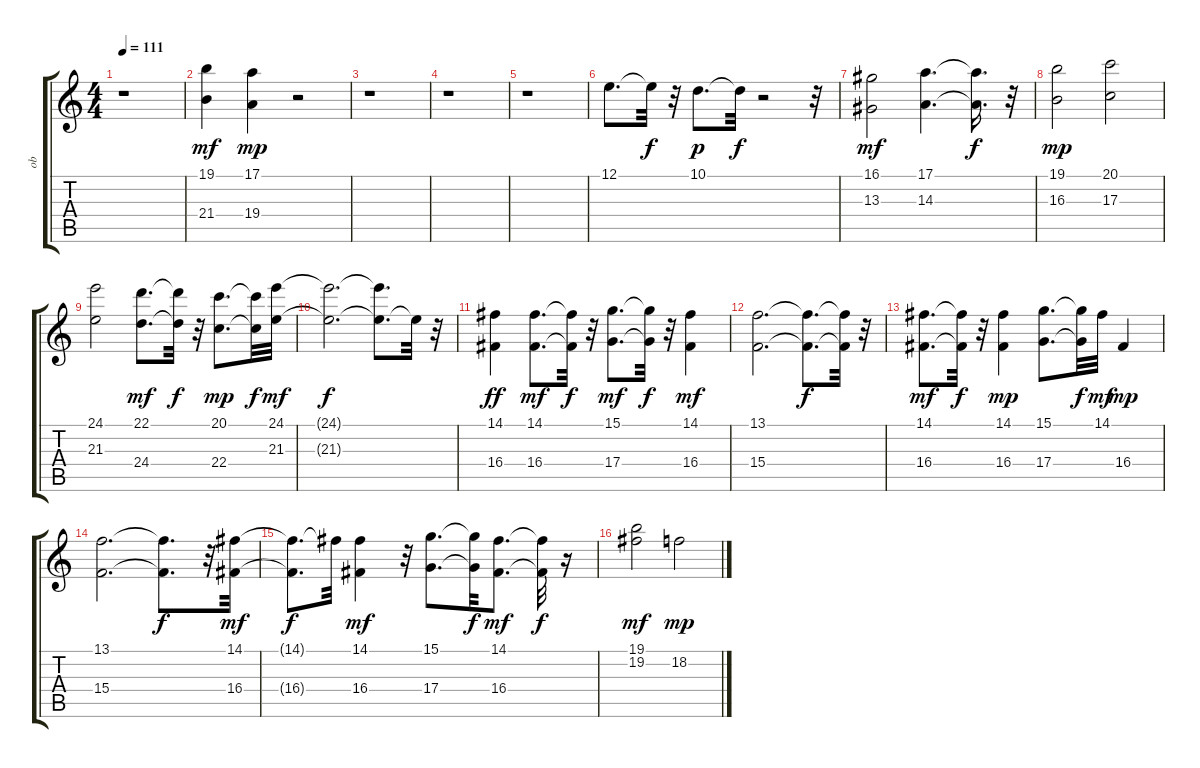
\track ("ob" "ob") {instrument oboe}
\staff {score tabs}
\tuning (E4 B3 G3 D3 A2 E2) {hide}
\ts (4 4)
\tempo 111
\clef g2
\ks c
r.1{dy f} |
(19.1 21.4).4{dy mf} (17.1 19.4).4{dy mp} r.2 |
r.1 |
r.1 |
r.1 |
12.1.8{d} 12.1{t}.32{dy f} r.32 10.1.8{d dy p} 10.1{t}.32{dy f} r.2 r.32 |
(16.1 13.3).2{dy mf} (17.1 14.3).4{d} (17.1{t} 14.3{t}).16{d dy f} r.32 |
(19.1 16.3).2{dy mp} (20.1 17.3).2 |
(24.1 21.3).2 (22.1 24.4).8{d dy mf} (22.1{t} 24.4{t}).32{dy f} r.32 (20.1 22.4).8{d dy mp} (20.1{t} 22.4{t}).32{dy f} (24.1 21.3).32{dy mf} |
(24.1{t} 21.3{t}).2{d dy f} (24.1{t} 21.3{t}).8{d} 21.3{t}.32 r.32 |
(14.1 16.4).4{dy ff} (14.1 16.4).8{d dy mf} (14.1{t} 16.4{t}).32{dy f} r.32 (15.1 17.4).8{d dy mf} (15.1{t} 17.4{t}).32{dy f} r.32 (14.1 16.4).4{dy mf} |
(13.1 15.4).2{d} (13.1{t} 15.4{t}).8{d dy f} (13.1{t} 15.4{t}).32 r.32 |
(14.1 16.4).8{d dy mf} (14.1{t} 16.4{t}).32{dy f} r.32 (14.1 16.4).4{dy mp} (15.1 17.4).8{d} (15.1{t} 17.4{t}).32{dy f} 14.1.32{dy mf} 16.4.4{dy mp} |
(13.1 15.4).2{d} (13.1{t} 15.4{t}).8{d dy f} r.32 (14.1 16.4).32{dy mf} |
(14.1{t} 16.4{t}).8{d dy f} 14.1{t}.32 (14.1 16.4).4{dy mf} r.32 (15.1 17.4).8{d} (15.1{t} 17.4{t}).32{dy f} (14.1 16.4).8{d dy mf} (14.1{t} 16.4{t}).32{dy f} r.16 |
(19.1 19.2).2{dy mf} 18.2.2{dy mp}
